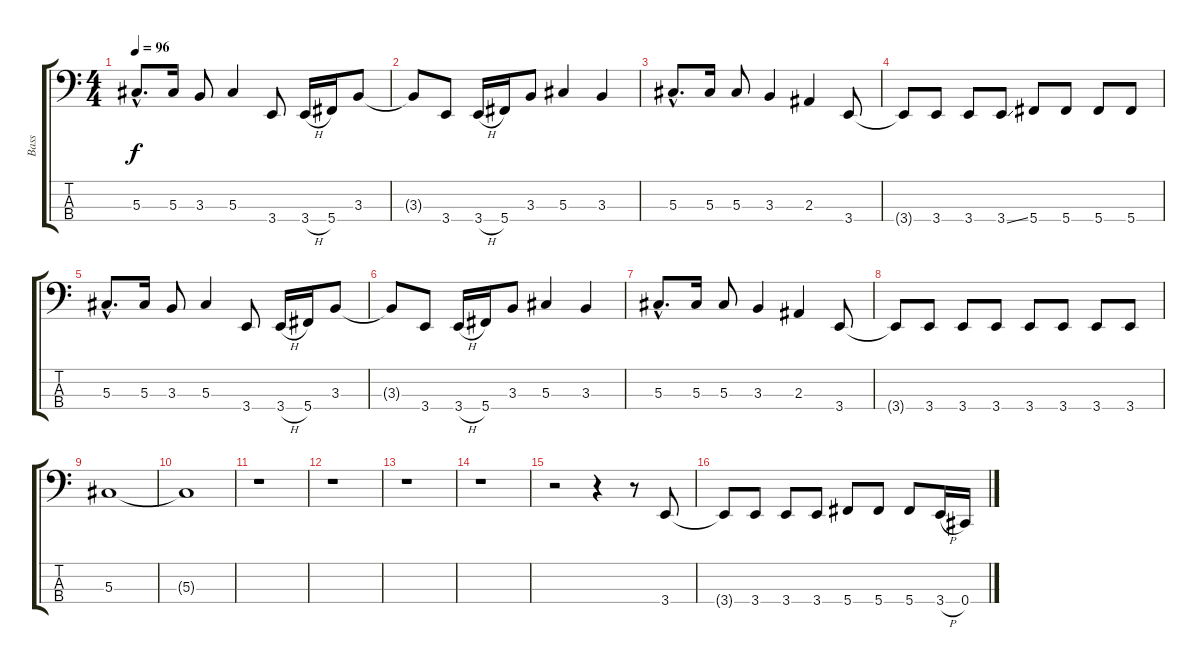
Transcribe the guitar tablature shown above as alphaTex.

\track ("Bass" "Bass") {instrument electricbassfinger}
\staff {score tabs}
\tuning (Gb2 Db2 Ab1 Db1) {hide}
\ts (4 4)
\tempo 96
\clef f4
\ks c
5.3{hac}.8{d dy f} 5.3.16 3.3.8 5.3.4 3.4.8 3.4{h}.16 5.4.16 3.3.8 |
3.3{t}.8 3.4.8 3.4{h}.16 5.4.16 3.3.8 5.3.4 3.3.4 |
5.3{hac}.8{d} 5.3.16 5.3.8 3.3.4 2.3.4 3.4.8 |
3.4{t}.8 3.4.8 3.4.8 3.4{ss}.8 5.4.8 5.4.8 5.4.8 5.4.8 |
5.3{hac}.8{d} 5.3.16 3.3.8 5.3.4 3.4.8 3.4{h}.16 5.4.16 3.3.8 |
3.3{t}.8 3.4.8 3.4{h}.16 5.4.16 3.3.8 5.3.4 3.3.4 |
5.3{hac}.8{d} 5.3.16 5.3.8 3.3.4 2.3.4 3.4.8 |
3.4{t}.8 3.4.8 3.4.8 3.4.8 3.4.8 3.4.8 3.4.8 3.4.8 |
5.3.1 |
5.3{t}.1 |
r.1 |
r.1 |
r.1 |
r.1 |
r.2 r.4 r.8 3.4.8 |
3.4{t}.8 3.4.8 3.4.8 3.4.8 5.4.8 5.4.8 5.4.8 3.4{h}.16 0.4.16
